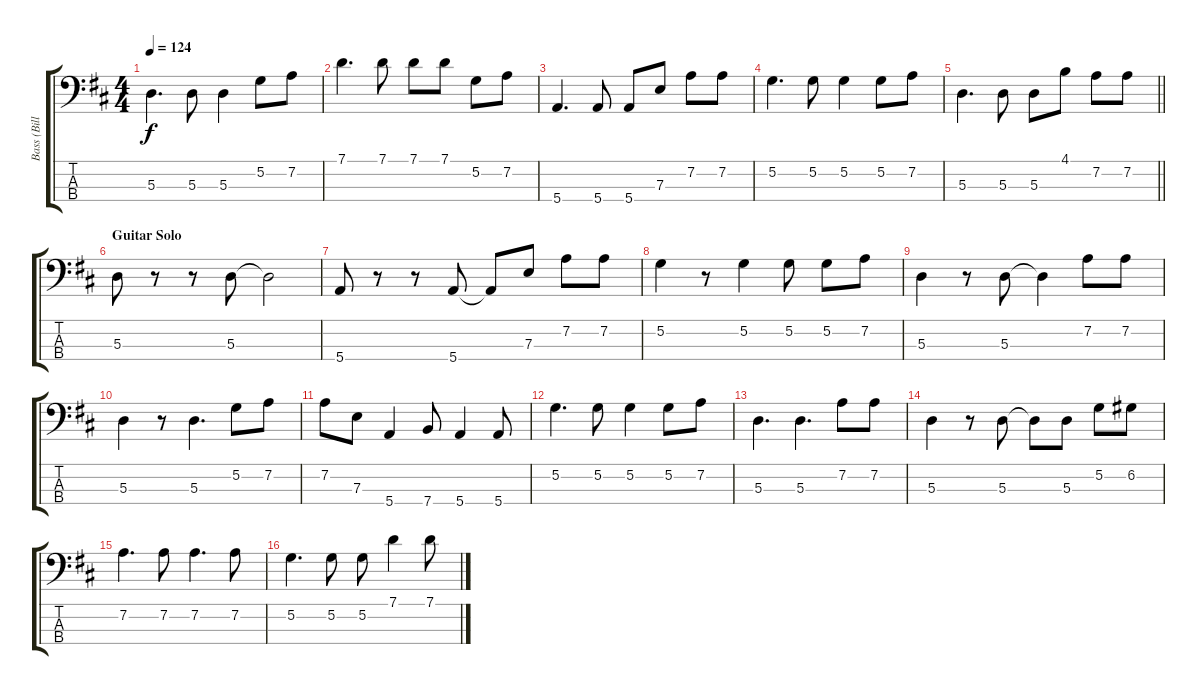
\track ("Bass (Bill)" "Bass (Bill") {instrument electricbasspick}
\staff {score tabs}
\tuning (G2 D2 A1 E1) {hide}
\ts (4 4)
\tempo 124
\clef f4
\ks d
5.3.4{d dy f} 5.3.8 5.3.4 5.2.8 7.2.8 |
7.1.4{d} 7.1.8 7.1.8 7.1.8 5.2.8 7.2.8 |
5.4.4{d} 5.4.8 5.4.8 7.3.8 7.2.8 7.2.8 |
5.2.4{d} 5.2.8 5.2.4 5.2.8 7.2.8 |
\barLineRight lightlight
5.3.4{d} 5.3.8 5.3.8 4.1.8 7.2.8 7.2.8 |
\section ("" "Guitar Solo")
5.3.8 r.8 r.8 5.3.8 5.3{t}.2 |
5.4.8 r.8 r.8 5.4.8 5.4{t}.8 7.3.8 7.2.8 7.2.8 |
5.2.4 r.8 5.2.4 5.2.8 5.2.8 7.2.8 |
5.3.4 r.8 5.3.8 5.3{t}.4 7.2.8 7.2.8 |
5.3.4 r.8 5.3.4{d} 5.2.8 7.2.8 |
7.2.8 7.3.8 5.4.4 7.4.8 5.4.4 5.4.8 |
5.2.4{d} 5.2.8 5.2.4 5.2.8 7.2.8 |
5.3.4{d} 5.3.4{d} 7.2.8 7.2.8 |
5.3.4 r.8 5.3.8 5.3{t}.8 5.3.8 5.2.8 6.2.8 |
7.2.4{d} 7.2.8 7.2.4{d} 7.2.8 |
5.2.4{d} 5.2.8 5.2.8 7.1.4 7.1.8
